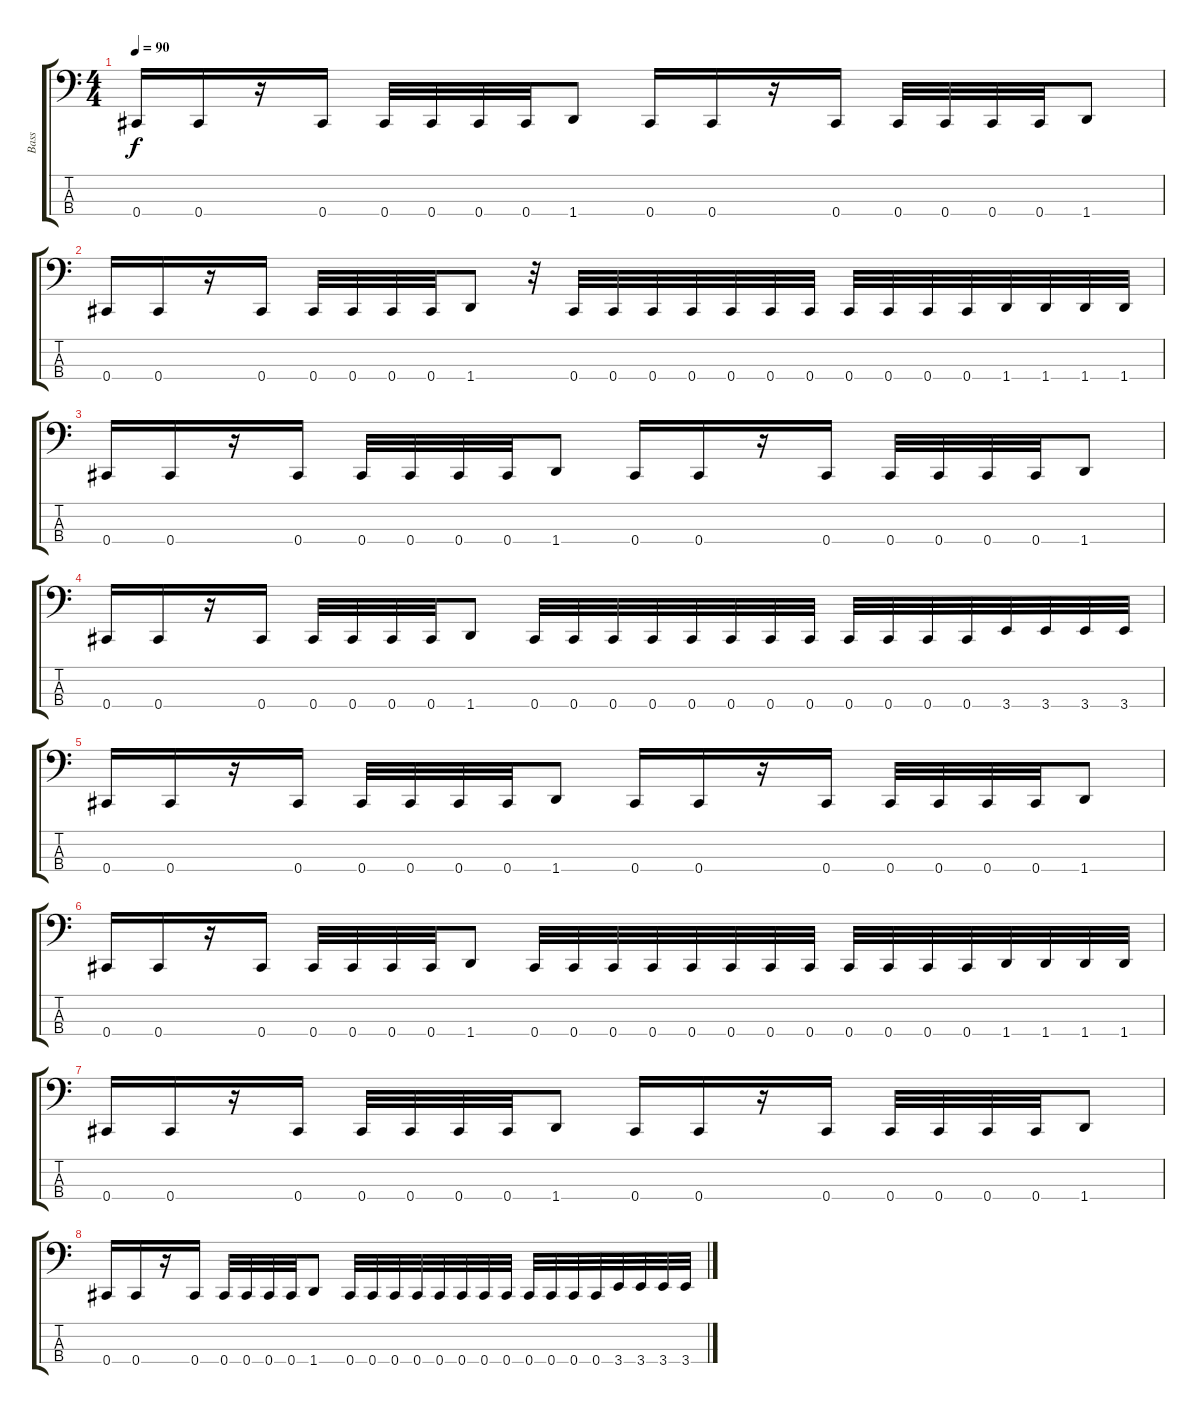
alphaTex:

\track ("Bass" "Bass") {instrument electricbassfinger}
\staff {score tabs}
\tuning (E2 B1 Gb1 Db1) {hide}
\ts (4 4)
\tempo 90
\clef f4
\ks c
0.4.16{dy f} 0.4.16 r.16 0.4.16 0.4.32 0.4.32 0.4.32 0.4.32 1.4.8 0.4.16 0.4.16 r.16 0.4.16 0.4.32 0.4.32 0.4.32 0.4.32 1.4.8 |
0.4.16 0.4.16 r.16 0.4.16 0.4.32 0.4.32 0.4.32 0.4.32 1.4.8 r.32 0.4.32 0.4.32 0.4.32 0.4.32 0.4.32 0.4.32 0.4.32 0.4.32 0.4.32 0.4.32 0.4.32 1.4.32 1.4.32 1.4.32 1.4.32 |
0.4.16 0.4.16 r.16 0.4.16 0.4.32 0.4.32 0.4.32 0.4.32 1.4.8 0.4.16 0.4.16 r.16 0.4.16 0.4.32 0.4.32 0.4.32 0.4.32 1.4.8 |
0.4.16 0.4.16 r.16 0.4.16 0.4.32 0.4.32 0.4.32 0.4.32 1.4.8 0.4.32 0.4.32 0.4.32 0.4.32 0.4.32 0.4.32 0.4.32 0.4.32 0.4.32 0.4.32 0.4.32 0.4.32 3.4.32 3.4.32 3.4.32 3.4.32 |
0.4.16 0.4.16 r.16 0.4.16 0.4.32 0.4.32 0.4.32 0.4.32 1.4.8 0.4.16 0.4.16 r.16 0.4.16 0.4.32 0.4.32 0.4.32 0.4.32 1.4.8 |
0.4.16 0.4.16 r.16 0.4.16 0.4.32 0.4.32 0.4.32 0.4.32 1.4.8 0.4.32 0.4.32 0.4.32 0.4.32 0.4.32 0.4.32 0.4.32 0.4.32 0.4.32 0.4.32 0.4.32 0.4.32 1.4.32 1.4.32 1.4.32 1.4.32 |
0.4.16 0.4.16 r.16 0.4.16 0.4.32 0.4.32 0.4.32 0.4.32 1.4.8 0.4.16 0.4.16 r.16 0.4.16 0.4.32 0.4.32 0.4.32 0.4.32 1.4.8 |
0.4.16 0.4.16 r.16 0.4.16 0.4.32 0.4.32 0.4.32 0.4.32 1.4.8 0.4.32 0.4.32 0.4.32 0.4.32 0.4.32 0.4.32 0.4.32 0.4.32 0.4.32 0.4.32 0.4.32 0.4.32 3.4.32 3.4.32 3.4.32 3.4.32
